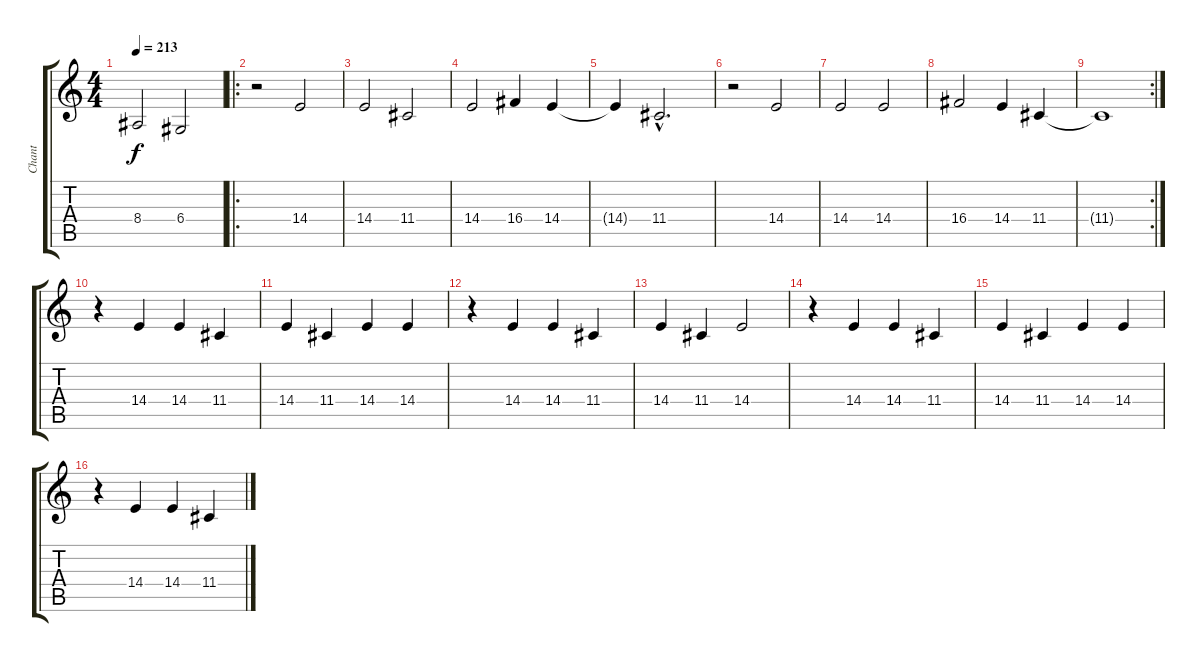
\track ("Chant" "Chant") {instrument choiraahs}
\staff {score tabs}
\tuning (E4 B3 G3 D3 A2 E2) {hide}
\ts (4 4)
\tempo 213
\clef g2
\ks c
8.4.2{dy f} 6.4.2 |
\ro
r.2 14.4.2 |
14.4.2 11.4.2 |
14.4.2 16.4.4 14.4.4 |
14.4{t}.4 11.4{hac}.2{d} |
r.2 14.4.2 |
14.4.2 14.4.2 |
16.4.2 14.4.4 11.4.4 |
\rc 2
11.4{t}.1 |
r.4 14.4.4 14.4.4 11.4.4 |
14.4.4 11.4.4 14.4.4 14.4.4 |
r.4 14.4.4 14.4.4 11.4.4 |
14.4.4 11.4.4 14.4.2 |
r.4 14.4.4 14.4.4 11.4.4 |
14.4.4 11.4.4 14.4.4 14.4.4 |
r.4 14.4.4 14.4.4 11.4.4
